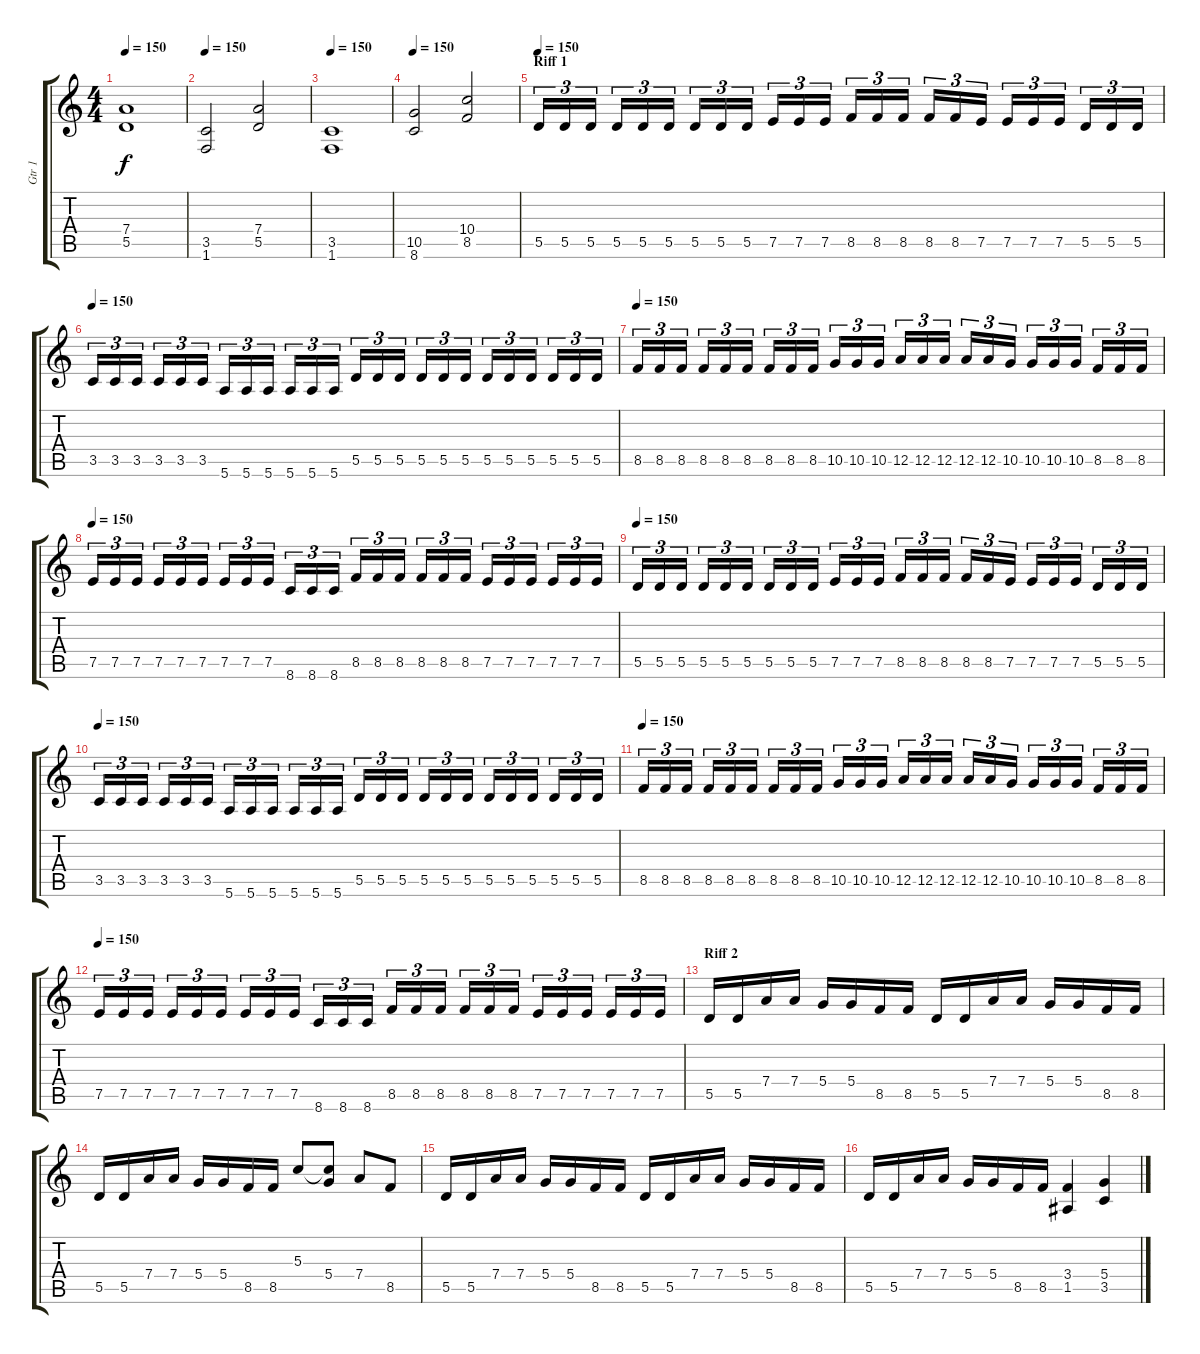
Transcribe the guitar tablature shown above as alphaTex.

\track ("Gtr 1" "Gtr 1") {instrument distortionguitar}
\staff {score tabs}
\tuning (E4 B3 G3 D3 A2 E2) {hide}
\ts (4 4)
\tempo 150
\clef g2
\ks c
(7.4 5.5).1{dy f} |
\tempo 150
(3.5 1.6).2 (7.4 5.5).2 |
\tempo 150
(3.5 1.6).1 |
\tempo 150
(10.5 8.6).2 (10.4 8.5).2 |
\section ("" "Riff 1")
\tempo 150
5.5.16{tu (3 2)} 5.5.16{tu (3 2)} 5.5.16{tu (3 2)} 5.5.16{tu (3 2)} 5.5.16{tu (3 2)} 5.5.16{tu (3 2)} 5.5.16{tu (3 2)} 5.5.16{tu (3 2)} 5.5.16{tu (3 2)} 7.5.16{tu (3 2)} 7.5.16{tu (3 2)} 7.5.16{tu (3 2)} 8.5.16{tu (3 2)} 8.5.16{tu (3 2)} 8.5.16{tu (3 2)} 8.5.16{tu (3 2)} 8.5.16{tu (3 2)} 7.5.16{tu (3 2)} 7.5.16{tu (3 2)} 7.5.16{tu (3 2)} 7.5.16{tu (3 2)} 5.5.16{tu (3 2)} 5.5.16{tu (3 2)} 5.5.16{tu (3 2)} |
\tempo 150
3.5.16{tu (3 2)} 3.5.16{tu (3 2)} 3.5.16{tu (3 2)} 3.5.16{tu (3 2)} 3.5.16{tu (3 2)} 3.5.16{tu (3 2)} 5.6.16{tu (3 2)} 5.6.16{tu (3 2)} 5.6.16{tu (3 2)} 5.6.16{tu (3 2)} 5.6.16{tu (3 2)} 5.6.16{tu (3 2)} 5.5.16{tu (3 2)} 5.5.16{tu (3 2)} 5.5.16{tu (3 2)} 5.5.16{tu (3 2)} 5.5.16{tu (3 2)} 5.5.16{tu (3 2)} 5.5.16{tu (3 2)} 5.5.16{tu (3 2)} 5.5.16{tu (3 2)} 5.5.16{tu (3 2)} 5.5.16{tu (3 2)} 5.5.16{tu (3 2)} |
\tempo 150
8.5.16{tu (3 2)} 8.5.16{tu (3 2)} 8.5.16{tu (3 2)} 8.5.16{tu (3 2)} 8.5.16{tu (3 2)} 8.5.16{tu (3 2)} 8.5.16{tu (3 2)} 8.5.16{tu (3 2)} 8.5.16{tu (3 2)} 10.5.16{tu (3 2)} 10.5.16{tu (3 2)} 10.5.16{tu (3 2)} 12.5.16{tu (3 2)} 12.5.16{tu (3 2)} 12.5.16{tu (3 2)} 12.5.16{tu (3 2)} 12.5.16{tu (3 2)} 10.5.16{tu (3 2)} 10.5.16{tu (3 2)} 10.5.16{tu (3 2)} 10.5.16{tu (3 2)} 8.5.16{tu (3 2)} 8.5.16{tu (3 2)} 8.5.16{tu (3 2)} |
\tempo 150
7.5.16{tu (3 2)} 7.5.16{tu (3 2)} 7.5.16{tu (3 2)} 7.5.16{tu (3 2)} 7.5.16{tu (3 2)} 7.5.16{tu (3 2)} 7.5.16{tu (3 2)} 7.5.16{tu (3 2)} 7.5.16{tu (3 2)} 8.6.16{tu (3 2)} 8.6.16{tu (3 2)} 8.6.16{tu (3 2)} 8.5.16{tu (3 2)} 8.5.16{tu (3 2)} 8.5.16{tu (3 2)} 8.5.16{tu (3 2)} 8.5.16{tu (3 2)} 8.5.16{tu (3 2)} 7.5.16{tu (3 2)} 7.5.16{tu (3 2)} 7.5.16{tu (3 2)} 7.5.16{tu (3 2)} 7.5.16{tu (3 2)} 7.5.16{tu (3 2)} |
\tempo 150
5.5.16{tu (3 2)} 5.5.16{tu (3 2)} 5.5.16{tu (3 2)} 5.5.16{tu (3 2)} 5.5.16{tu (3 2)} 5.5.16{tu (3 2)} 5.5.16{tu (3 2)} 5.5.16{tu (3 2)} 5.5.16{tu (3 2)} 7.5.16{tu (3 2)} 7.5.16{tu (3 2)} 7.5.16{tu (3 2)} 8.5.16{tu (3 2)} 8.5.16{tu (3 2)} 8.5.16{tu (3 2)} 8.5.16{tu (3 2)} 8.5.16{tu (3 2)} 7.5.16{tu (3 2)} 7.5.16{tu (3 2)} 7.5.16{tu (3 2)} 7.5.16{tu (3 2)} 5.5.16{tu (3 2)} 5.5.16{tu (3 2)} 5.5.16{tu (3 2)} |
\tempo 150
3.5.16{tu (3 2)} 3.5.16{tu (3 2)} 3.5.16{tu (3 2)} 3.5.16{tu (3 2)} 3.5.16{tu (3 2)} 3.5.16{tu (3 2)} 5.6.16{tu (3 2)} 5.6.16{tu (3 2)} 5.6.16{tu (3 2)} 5.6.16{tu (3 2)} 5.6.16{tu (3 2)} 5.6.16{tu (3 2)} 5.5.16{tu (3 2)} 5.5.16{tu (3 2)} 5.5.16{tu (3 2)} 5.5.16{tu (3 2)} 5.5.16{tu (3 2)} 5.5.16{tu (3 2)} 5.5.16{tu (3 2)} 5.5.16{tu (3 2)} 5.5.16{tu (3 2)} 5.5.16{tu (3 2)} 5.5.16{tu (3 2)} 5.5.16{tu (3 2)} |
\tempo 150
8.5.16{tu (3 2)} 8.5.16{tu (3 2)} 8.5.16{tu (3 2)} 8.5.16{tu (3 2)} 8.5.16{tu (3 2)} 8.5.16{tu (3 2)} 8.5.16{tu (3 2)} 8.5.16{tu (3 2)} 8.5.16{tu (3 2)} 10.5.16{tu (3 2)} 10.5.16{tu (3 2)} 10.5.16{tu (3 2)} 12.5.16{tu (3 2)} 12.5.16{tu (3 2)} 12.5.16{tu (3 2)} 12.5.16{tu (3 2)} 12.5.16{tu (3 2)} 10.5.16{tu (3 2)} 10.5.16{tu (3 2)} 10.5.16{tu (3 2)} 10.5.16{tu (3 2)} 8.5.16{tu (3 2)} 8.5.16{tu (3 2)} 8.5.16{tu (3 2)} |
\tempo 150
7.5.16{tu (3 2)} 7.5.16{tu (3 2)} 7.5.16{tu (3 2)} 7.5.16{tu (3 2)} 7.5.16{tu (3 2)} 7.5.16{tu (3 2)} 7.5.16{tu (3 2)} 7.5.16{tu (3 2)} 7.5.16{tu (3 2)} 8.6.16{tu (3 2)} 8.6.16{tu (3 2)} 8.6.16{tu (3 2)} 8.5.16{tu (3 2)} 8.5.16{tu (3 2)} 8.5.16{tu (3 2)} 8.5.16{tu (3 2)} 8.5.16{tu (3 2)} 8.5.16{tu (3 2)} 7.5.16{tu (3 2)} 7.5.16{tu (3 2)} 7.5.16{tu (3 2)} 7.5.16{tu (3 2)} 7.5.16{tu (3 2)} 7.5.16{tu (3 2)} |
\section ("" "Riff 2")
5.5.16 5.5.16 7.4.16 7.4.16 5.4.16 5.4.16 8.5.16 8.5.16 5.5.16 5.5.16 7.4.16 7.4.16 5.4.16 5.4.16 8.5.16 8.5.16 |
5.5.16 5.5.16 7.4.16 7.4.16 5.4.16 5.4.16 8.5.16 8.5.16 5.3.8 (5.3{t} 5.4).8 7.4.8 8.5.8 |
5.5.16 5.5.16 7.4.16 7.4.16 5.4.16 5.4.16 8.5.16 8.5.16 5.5.16 5.5.16 7.4.16 7.4.16 5.4.16 5.4.16 8.5.16 8.5.16 |
5.5.16 5.5.16 7.4.16 7.4.16 5.4.16 5.4.16 8.5.16 8.5.16 (3.4 1.5).4 (5.4 3.5).4
